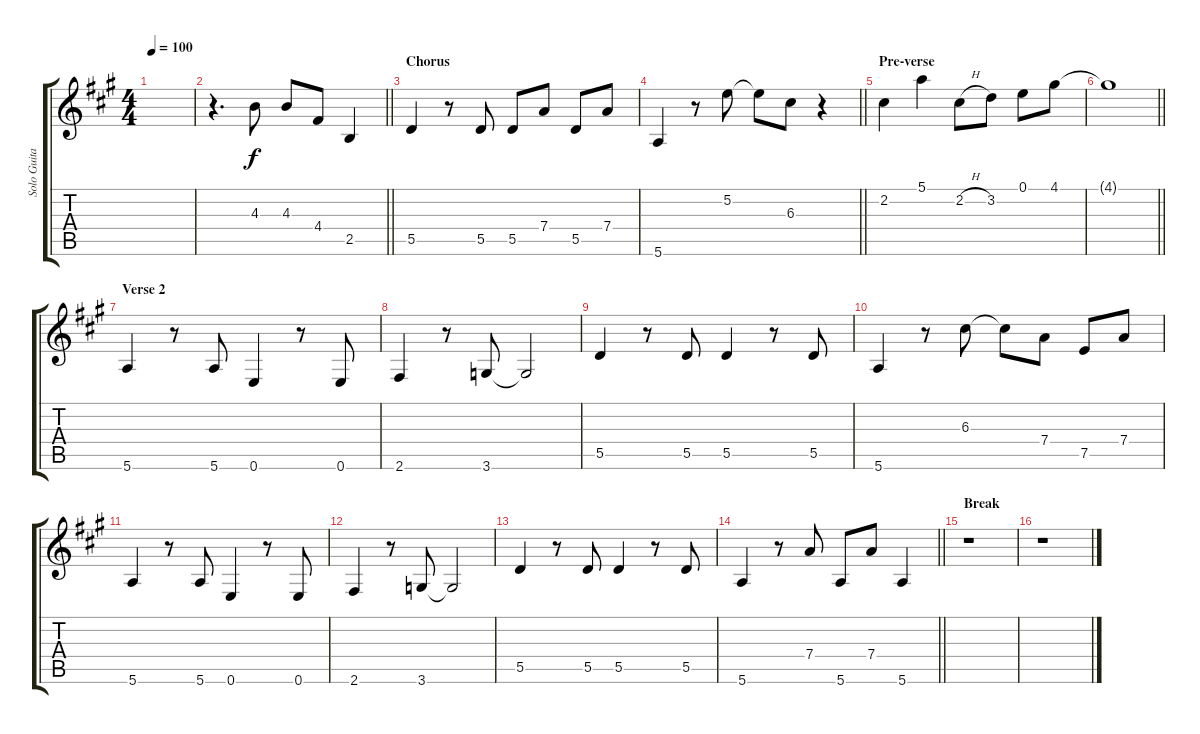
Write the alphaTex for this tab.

\track ("Solo Guitar" "Solo Guita") {instrument overdrivenguitar}
\staff {score tabs}
\tuning (E4 B3 G3 D3 A2 E2) {hide}
\ts (4 4)
\tempo 100
\clef g2
\ks a
|
\barLineRight lightlight
r.4{d} 4.3.8 4.3.8 4.4.8 2.5.4 |
\section ("" "Chorus")
5.5.4 r.8 5.5.8 5.5.8 7.4.8 5.5.8 7.4.8 |
\barLineRight lightlight
5.6.4 r.8 5.2.8 5.2{t}.8 6.3.8 r.4 |
\section ("" "Pre-verse")
2.2.4 5.1.4 2.2{h}.8 3.2.8 0.1.8 4.1.8 |
\barLineRight lightlight
4.1{t}.1 |
\section ("" "Verse 2")
5.6.4 r.8 5.6.8 0.6.4 r.8 0.6.8 |
2.6.4 r.8 3.6.8 3.6{t}.2 |
5.5.4 r.8 5.5.8 5.5.4 r.8 5.5.8 |
5.6.4 r.8 6.3.8 6.3{t}.8 7.4.8 7.5.8 7.4.8 |
5.6.4 r.8 5.6.8 0.6.4 r.8 0.6.8 |
2.6.4 r.8 3.6.8 3.6{t}.2 |
5.5.4 r.8 5.5.8 5.5.4 r.8 5.5.8 |
\barLineRight lightlight
5.6.4 r.8 7.4.8 5.6.8 7.4.8 5.6.4 |
\section ("" "Break")
r.1 |
r.1
